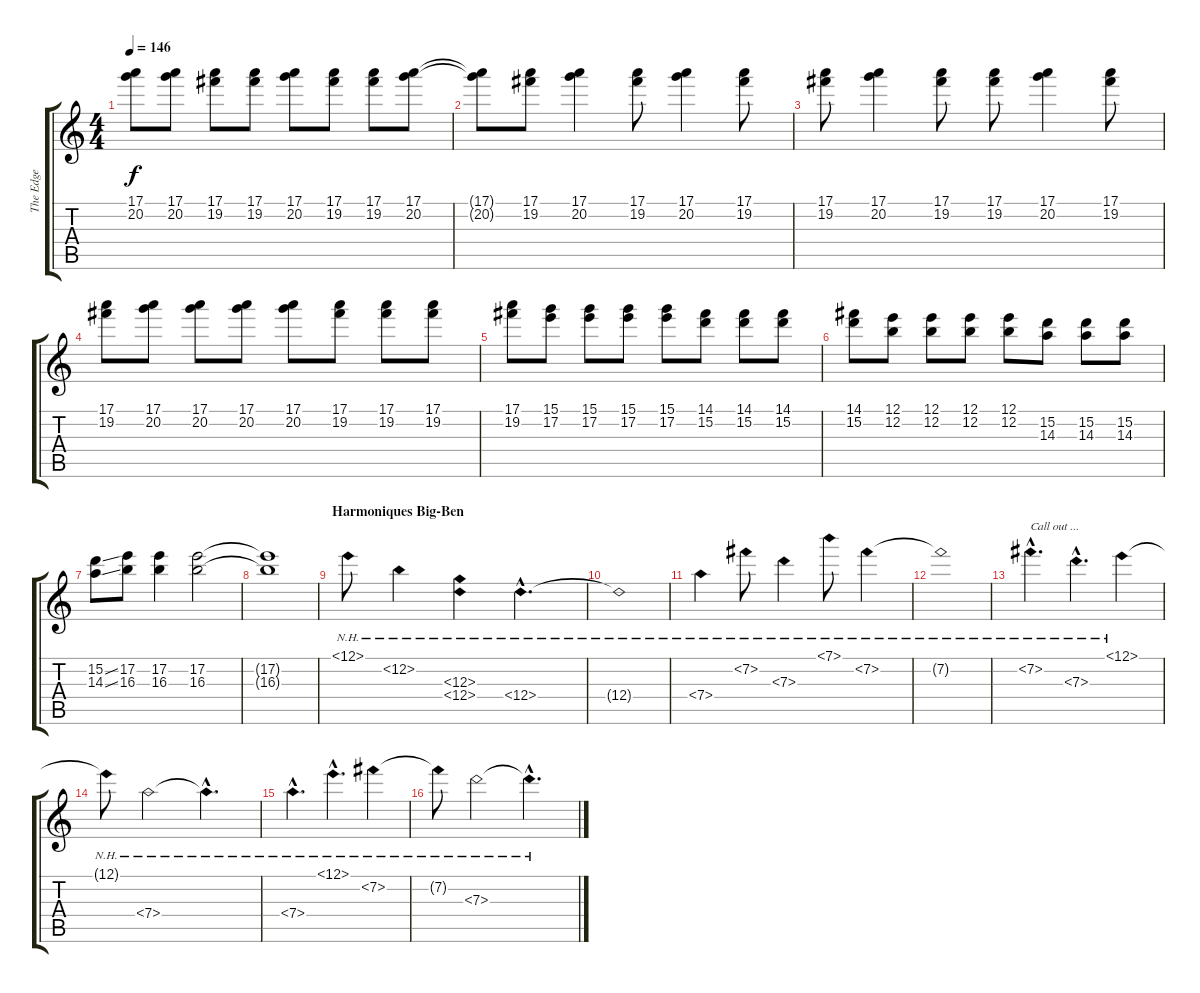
\track ("The Edge" "The Edge") {instrument distortionguitar}
\staff {score tabs}
\tuning (E4 B3 G3 D3 A2 E2) {hide}
\ts (4 4)
\tempo 146
\clef g2
\ks c
(17.1 20.2).8{dy f} (17.1 20.2).8 (17.1 19.2).8 (17.1 19.2).8 (17.1 20.2).8 (17.1 19.2).8 (17.1 19.2).8 (17.1 20.2).8 |
(17.1{t} 20.2{t}).8 (17.1 19.2).8 (17.1 20.2).4 (17.1 19.2).8 (17.1 20.2).4 (17.1 19.2).8 |
(17.1 19.2).8 (17.1 20.2).4 (17.1 19.2).8 (17.1 19.2).8 (17.1 20.2).4 (17.1 19.2).8 |
(17.1 19.2).8 (17.1 20.2).8 (17.1 20.2).8 (17.1 20.2).8 (17.1 20.2).8 (17.1 19.2).8 (17.1 19.2).8 (17.1 19.2).8 |
(17.1 19.2).8 (15.1 17.2).8 (15.1 17.2).8 (15.1 17.2).8 (15.1 17.2).8 (14.1 15.2).8 (14.1 15.2).8 (14.1 15.2).8 |
(14.1 15.2).8 (12.1 12.2).8 (12.1 12.2).8 (12.1 12.2).8 (12.1 12.2).8 (15.2 14.3).8 (15.2 14.3).8 (15.2 14.3).8 |
(15.2{ss} 14.3{ss}).8 (17.2 16.3).8 (17.2 16.3).4 (17.2 16.3).2 |
(17.2{t} 16.3{t}).1 |
\section ("" "Harmoniques Big-Ben")
12.1{nh}.8 12.2{nh}.4 (12.3{nh} 12.4{nh}).4 12.4{nh hac}.4{d} |
12.4{nh t}.1 |
7.4{nh}.4 7.2{nh}.8 7.3{nh}.4 7.1{nh}.8 7.2{nh}.4 |
7.2{nh t}.1 |
7.2{nh hac}.4{d txt "Call out ..."} 7.3{nh hac}.4{d} 12.1{nh}.4 |
12.1{nh t}.8 7.4{nh}.2 7.4{nh hac t}.4{d} |
7.4{nh hac}.4{d} 12.1{nh hac}.4{d} 7.2{nh}.4 |
7.2{nh t}.8 7.3{nh}.2 7.3{nh hac t}.4{d}
